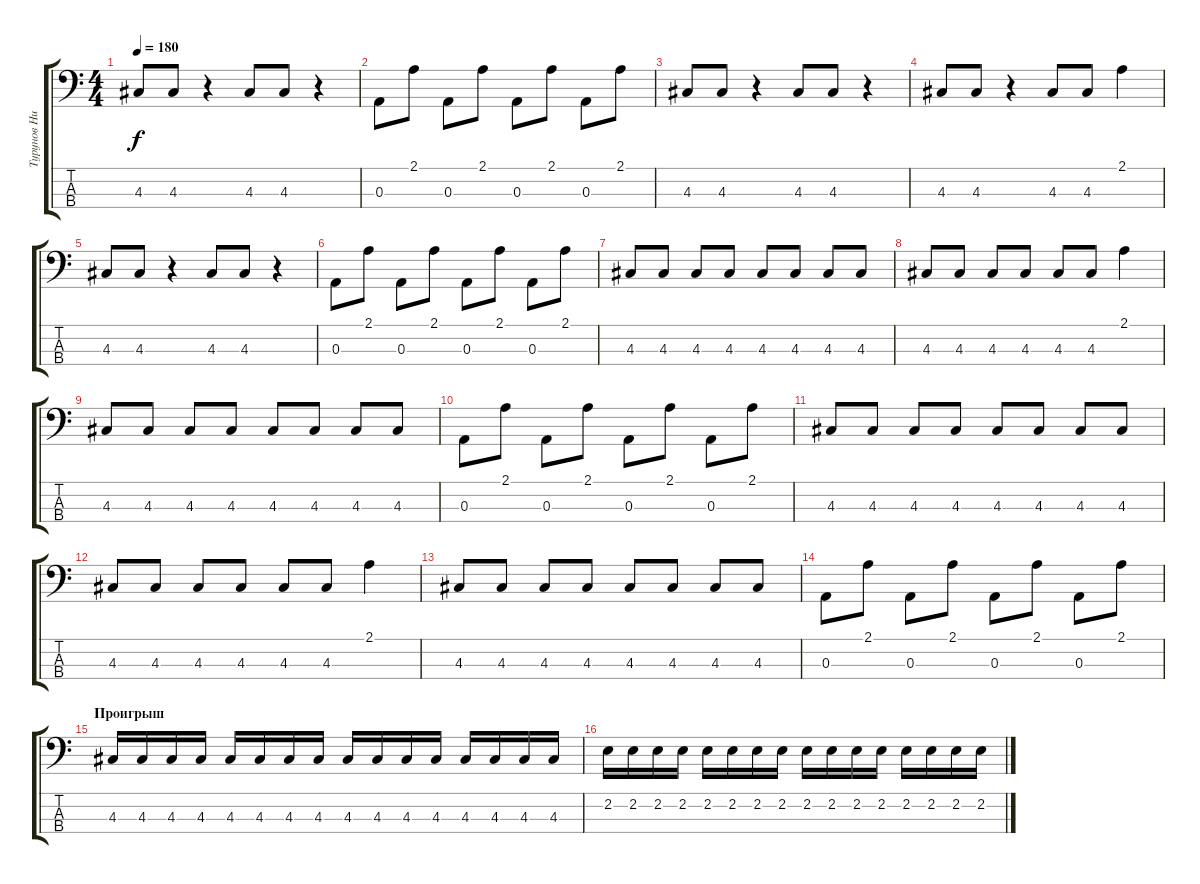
\track ("Турунов Николай" "Турунов Ни") {instrument electricbasspick}
\staff {score tabs}
\tuning (G2 D2 A1 E1) {hide}
\ts (4 4)
\tempo 180
\clef f4
\ks c
4.3.8{dy f} 4.3.8 r.4 4.3.8 4.3.8 r.4 |
0.3.8 2.1.8 0.3.8 2.1.8 0.3.8 2.1.8 0.3.8 2.1.8 |
4.3.8 4.3.8 r.4 4.3.8 4.3.8 r.4 |
4.3.8 4.3.8 r.4 4.3.8 4.3.8 2.1.4 |
4.3.8 4.3.8 r.4 4.3.8 4.3.8 r.4 |
0.3.8 2.1.8 0.3.8 2.1.8 0.3.8 2.1.8 0.3.8 2.1.8 |
4.3.8 4.3.8 4.3.8 4.3.8 4.3.8 4.3.8 4.3.8 4.3.8 |
4.3.8 4.3.8 4.3.8 4.3.8 4.3.8 4.3.8 2.1.4 |
4.3.8 4.3.8 4.3.8 4.3.8 4.3.8 4.3.8 4.3.8 4.3.8 |
0.3.8 2.1.8 0.3.8 2.1.8 0.3.8 2.1.8 0.3.8 2.1.8 |
4.3.8 4.3.8 4.3.8 4.3.8 4.3.8 4.3.8 4.3.8 4.3.8 |
4.3.8 4.3.8 4.3.8 4.3.8 4.3.8 4.3.8 2.1.4 |
4.3.8 4.3.8 4.3.8 4.3.8 4.3.8 4.3.8 4.3.8 4.3.8 |
0.3.8 2.1.8 0.3.8 2.1.8 0.3.8 2.1.8 0.3.8 2.1.8 |
\section ("" "Проигрыш")
4.3.16 4.3.16 4.3.16 4.3.16 4.3.16 4.3.16 4.3.16 4.3.16 4.3.16 4.3.16 4.3.16 4.3.16 4.3.16 4.3.16 4.3.16 4.3.16 |
2.2.16 2.2.16 2.2.16 2.2.16 2.2.16 2.2.16 2.2.16 2.2.16 2.2.16 2.2.16 2.2.16 2.2.16 2.2.16 2.2.16 2.2.16 2.2.16
